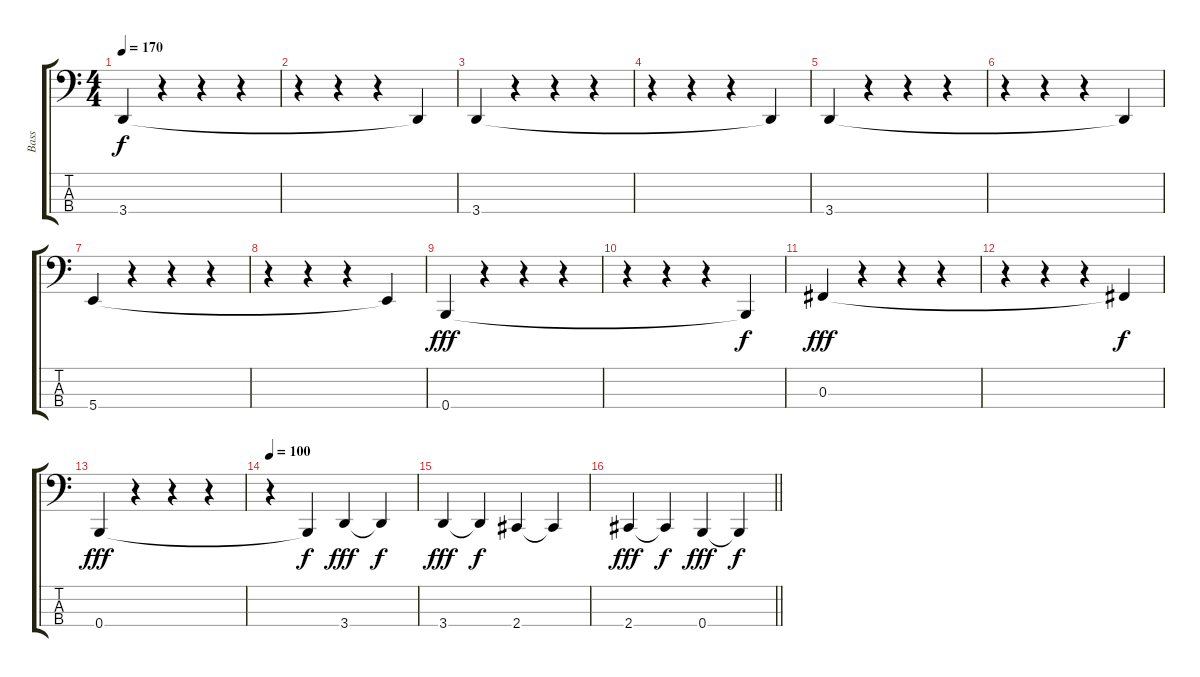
\track ("Bass" "Bass") {instrument electricbasspick}
\staff {score tabs}
\tuning (E2 B1 Gb1 B0) {hide}
\ts (4 4)
\tempo 170
\clef f4
\ks c
3.4.4{dy f} r.4 r.4 r.4 |
r.4 r.4 r.4 3.4{t}.4 |
3.4.4 r.4 r.4 r.4 |
r.4 r.4 r.4 3.4{t}.4 |
3.4.4 r.4 r.4 r.4 |
r.4 r.4 r.4 3.4{t}.4 |
5.4.4 r.4 r.4 r.4 |
r.4 r.4 r.4 5.4{t}.4 |
0.4.4{dy fff} r.4 r.4 r.4 |
r.4 r.4 r.4 0.4{t}.4{dy f} |
0.3.4{dy fff} r.4 r.4 r.4 |
r.4 r.4 r.4 0.3{t}.4{dy f} |
0.4.4{dy fff} r.4 r.4 r.4 |
\tempo 100
r.4 0.4{t}.4{dy f} 3.4.4{dy fff} 3.4{t}.4{dy f} |
3.4.4{dy fff} 3.4{t}.4{dy f} 2.4.4 2.4{t}.4 |
\barLineRight lightlight
2.4.4{dy fff} 2.4{t}.4{dy f} 0.4.4{dy fff} 0.4{t}.4{dy f}
